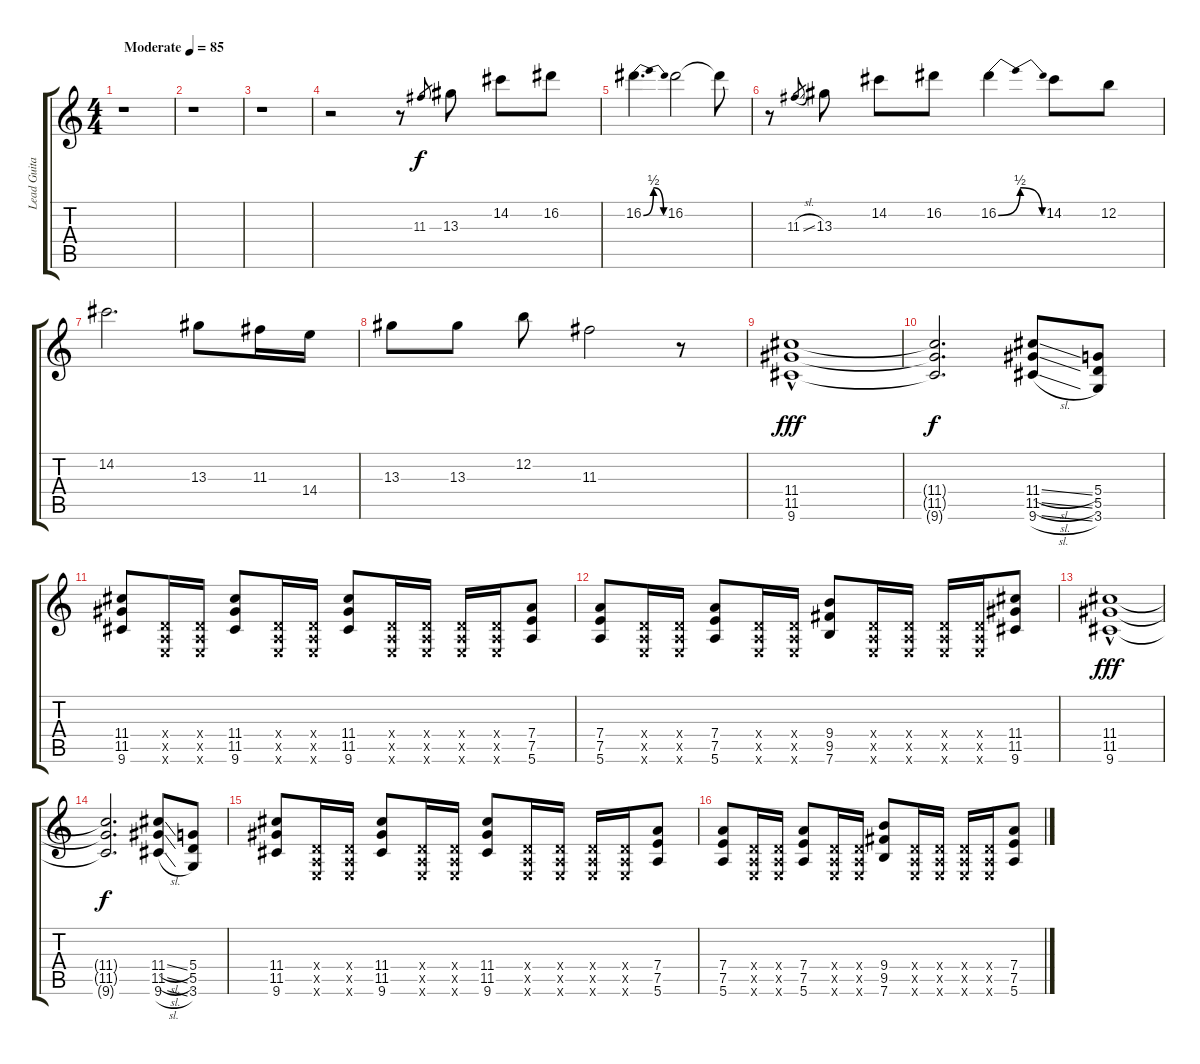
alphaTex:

\track ("Lead Guitar" "Lead Guita") {instrument distortionguitar}
\staff {score tabs}
\tuning (E4 B3 G3 D3 A2 E2) {hide}
\ts (4 4)
\tempo (85 "Moderate")
\clef g2
\ks c
r.1{dy f instrument distortionguitar} |
r.1 |
r.1 |
r.2 r.8 11.3.8{gr} 13.3.8 14.2.8 16.2.8 |
16.2{be (bendrelease 0 0 30 2 30 2 60 0)}.4{d} 16.2.2 16.2{t}.8 |
r.8 11.3{sl}.8{gr} 13.3.8 14.2.8 16.2.8 16.2{be (bendrelease 0 0 30 2 30 2 60 0)}.4 14.2.8 12.2.8 |
14.2.2{d} 13.3.8 11.3.16 14.4.16 |
13.3.8 13.3.8 12.2.8 11.3.2 r.8 |
(11.4{hac} 11.5{hac} 9.6{hac}).1{dy fff} |
(11.4{t} 11.5{t} 9.6{t}).2{d dy f} (11.4{sl} 11.5{sl} 9.6{sl}).8 (5.4 5.5 3.6).8 |
(11.4 11.5 9.6).8 (0.4{x} 0.5{x} 0.6{x}).16 (0.4{x} 0.5{x} 0.6{x}).16 (11.4 11.5 9.6).8 (0.4{x} 0.5{x} 0.6{x}).16 (0.4{x} 0.5{x} 0.6{x}).16 (11.4 11.5 9.6).8 (0.4{x} 0.5{x} 0.6{x}).16 (0.4{x} 0.5{x} 0.6{x}).16 (0.4{x} 0.5{x} 0.6{x}).16 (0.4{x} 0.5{x} 0.6{x}).16 (7.4 7.5 5.6).8 |
(7.4 7.5 5.6).8 (0.4{x} 0.5{x} 0.6{x}).16 (0.4{x} 0.5{x} 0.6{x}).16 (7.4 7.5 5.6).8 (0.4{x} 0.5{x} 0.6{x}).16 (0.4{x} 0.5{x} 0.6{x}).16 (9.4 9.5 7.6).8 (0.4{x} 0.5{x} 0.6{x}).16 (0.4{x} 0.5{x} 0.6{x}).16 (0.4{x} 0.5{x} 0.6{x}).16 (0.4{x} 0.5{x} 0.6{x}).16 (11.4 11.5 9.6).8 |
(11.4{hac} 11.5{hac} 9.6{hac}).1{dy fff} |
(11.4{t} 11.5{t} 9.6{t}).2{d dy f} (11.4{sl} 11.5{sl} 9.6{sl}).8 (5.4 5.5 3.6).8 |
(11.4 11.5 9.6).8 (0.4{x} 0.5{x} 0.6{x}).16 (0.4{x} 0.5{x} 0.6{x}).16 (11.4 11.5 9.6).8 (0.4{x} 0.5{x} 0.6{x}).16 (0.4{x} 0.5{x} 0.6{x}).16 (11.4 11.5 9.6).8 (0.4{x} 0.5{x} 0.6{x}).16 (0.4{x} 0.5{x} 0.6{x}).16 (0.4{x} 0.5{x} 0.6{x}).16 (0.4{x} 0.5{x} 0.6{x}).16 (7.4 7.5 5.6).8 |
(7.4 7.5 5.6).8 (0.4{x} 0.5{x} 0.6{x}).16 (0.4{x} 0.5{x} 0.6{x}).16 (7.4 7.5 5.6).8 (0.4{x} 0.5{x} 0.6{x}).16 (0.4{x} 0.5{x} 0.6{x}).16 (9.4 9.5 7.6).8 (0.4{x} 0.5{x} 0.6{x}).16 (0.4{x} 0.5{x} 0.6{x}).16 (0.4{x} 0.5{x} 0.6{x}).16 (0.4{x} 0.5{x} 0.6{x}).16 (7.4 7.5 5.6).8
